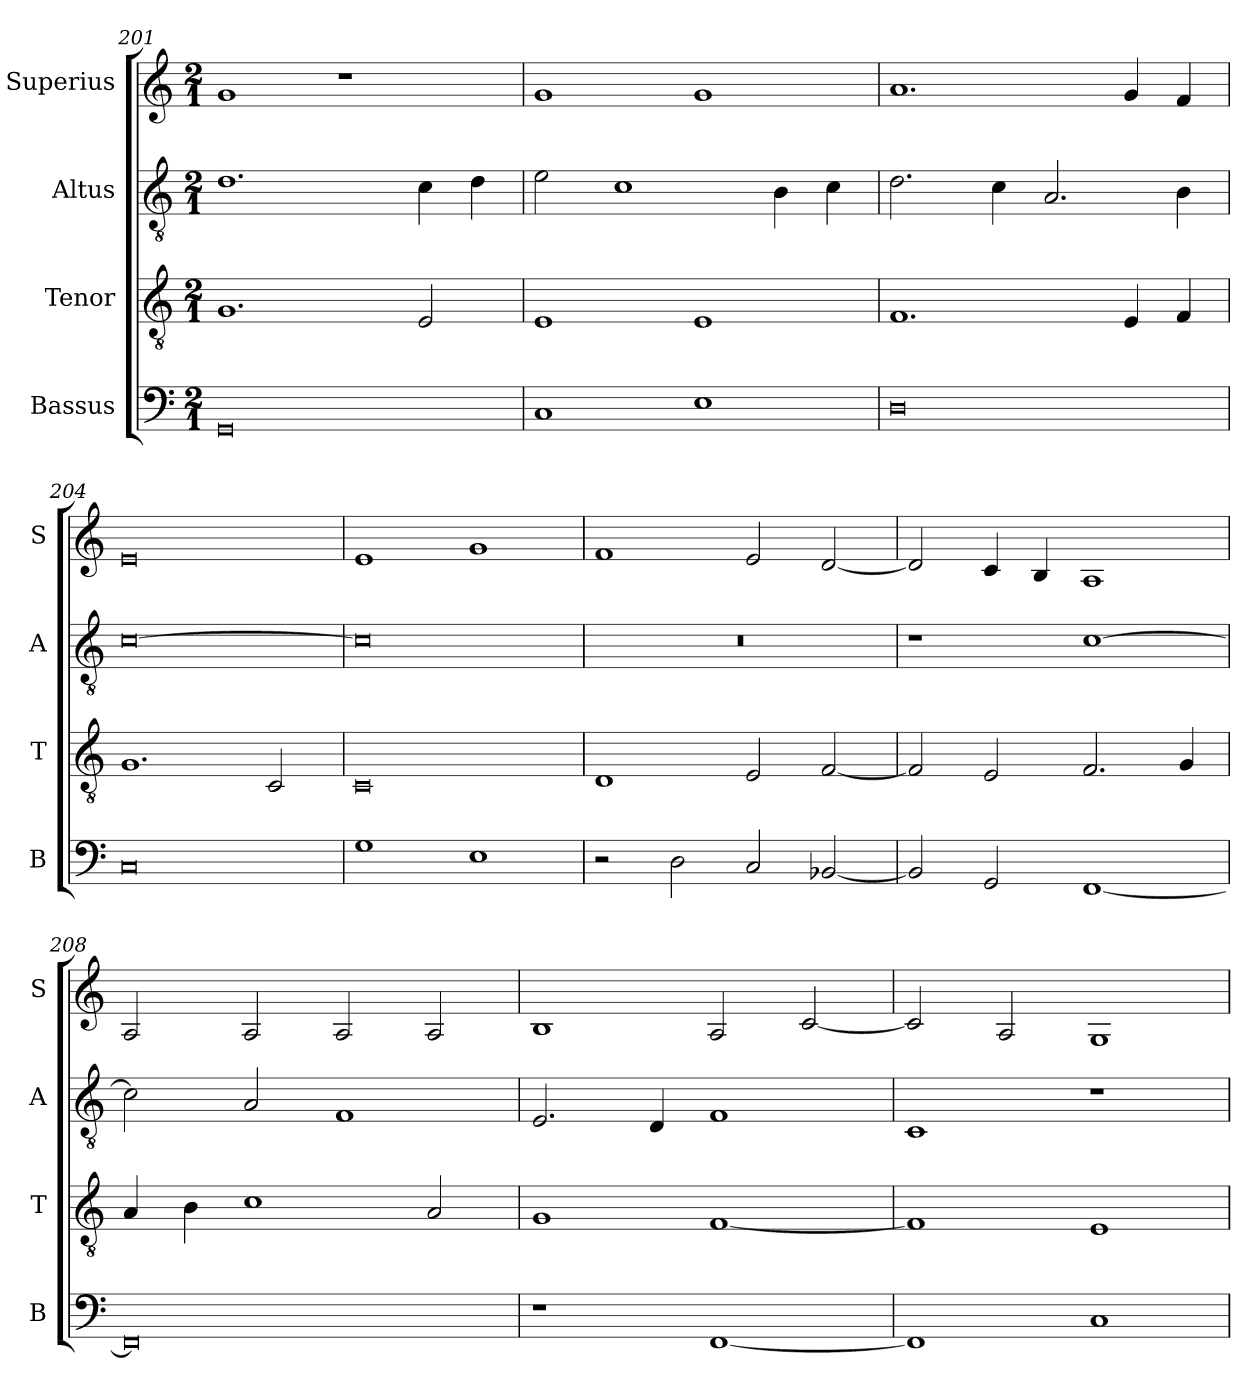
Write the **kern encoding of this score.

**kern	**kern	**kern	**kern
*part4	*part3	*part2	*part1
*staff4	*staff3	*staff2	*staff1
*I"Bassus	*I"Tenor	*I"Altus	*I"Superius
*I'B	*I'T	*I'A	*I'S
*clefF4	*clefGv2	*clefGv2	*clefG2
*k[]	*k[]	*k[]	*k[]
*M2/1	*M2/1	*M2/1	*M2/1
=201	=201	=201	=201
0GG	1.G	1.d	1g
.	.	.	1r
.	2E/	4c\	.
.	.	4d\	.
=202	=202	=202	=202
1C	1E	2e\	1g
.	.	1c	.
1E	1E	.	1g
.	.	4B\	.
.	.	4c\	.
=203	=203	=203	=203
0D	1.F	2.d\	1.a
.	.	4c\	.
.	.	2.A/	.
.	4E/	.	4g/
.	4F/	4B\	4f/
=204	=204	=204	=204
0C	1.G	[0c	0e
.	2C/	.	.
=205	=205	=205	=205
1G	0C	0c]	1e
1E	.	.	1g
=206	=206	=206	=206
2r	1D	0r	1f
2D\	.	.	.
2C/	2E/	.	2e/
[2BB-X/	[2F/	.	[2d/
=207	=207	=207	=207
2BB-/]	2F/]	1r	2d/]
2GG/	2E/	.	4c/
.	.	.	4B/
[1FF	2.F/	[1c	1A
.	4G/	.	.
=208	=208	=208	=208
0FF]	4A/	2c\]	2A/
.	4B\	.	.
.	1c	2A/	2A/
.	.	1F	2A/
.	2A/	.	2A/
=209	=209	=209	=209
1r	1G	2.E/	1B
.	.	4D/	.
[1FF	[1F	1F	2A/
.	.	.	[2c/
=210	=210	=210	=210
1FF]	1F]	1C	2c/]
.	.	.	2A/
1C	1E	1r	1G
=	=	=	=
*-	*-	*-	*-
